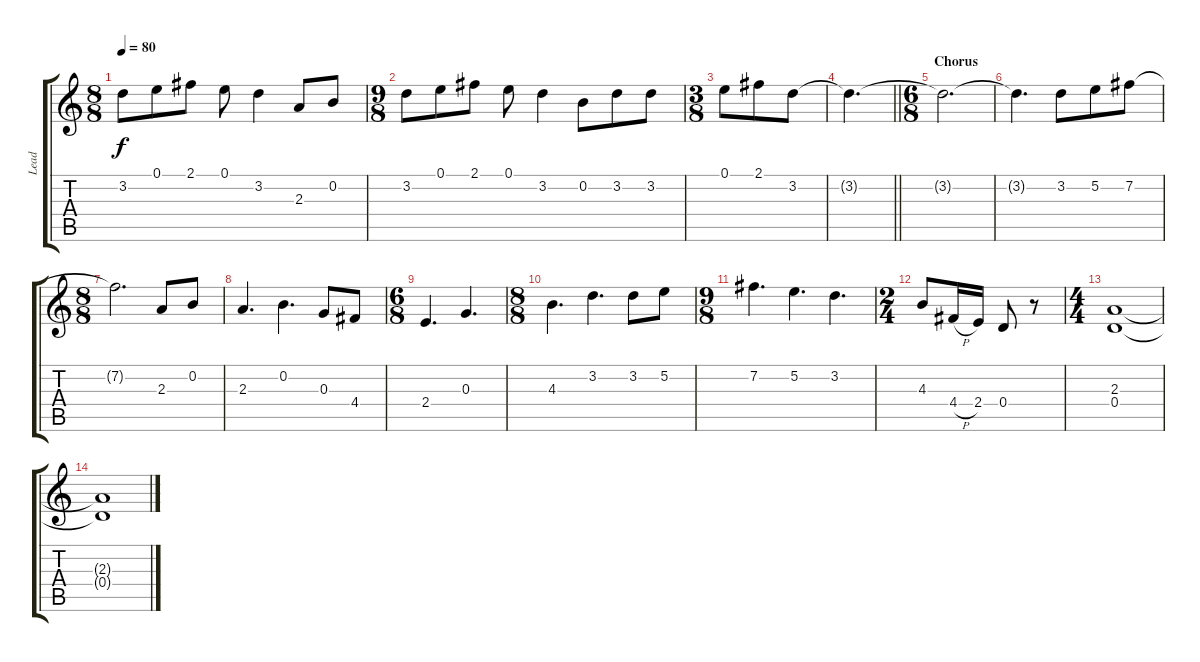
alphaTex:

\track ("Lead" "Lead") {instrument distortionguitar}
\staff {score tabs}
\tuning (E4 B3 G3 D3 A2 E2) {hide}
\ts (8 8)
\tempo 80
\clef g2
\ks c
3.2{t}.8{dy f} 0.1.8 2.1.8 0.1.8 3.2.4 2.3.8 0.2.8 |
\ts (9 8)
3.2.8 0.1.8 2.1.8 0.1.8 3.2.4 0.2.8 3.2.8 3.2.8 |
\ts (3 8)
0.1.8 2.1.8 3.2.8 |
\barLineRight lightlight
3.2{t}.4{d} |
\ts (6 8)
\section ("" "Chorus")
3.2{t}.2{d} |
3.2{t}.4{d} 3.2.8 5.2.8 7.2.8 |
\ts (8 8)
7.2{t}.2{d} 2.3.8 0.2.8 |
2.3.4{d} 0.2.4{d} 0.3.8 4.4.8 |
\ts (6 8)
2.4.4{d} 0.3.4{d} |
\ts (8 8)
4.3.4{d} 3.2.4{d} 3.2.8 5.2.8 |
\ts (9 8)
7.2.4{d} 5.2.4{d} 3.2.4{d} |
\ts (2 4)
4.3.8 4.4{h}.16 2.4.16 0.4.8 r.8 |
\ts (4 4)
(2.3 0.4).1 |
(2.3{t} 0.4{t}).1
